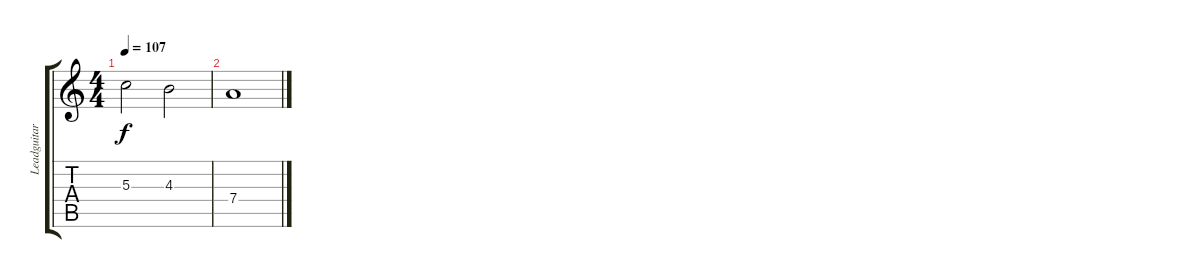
\track ("Leadguitar" "Leadguitar") {instrument distortionguitar}
\staff {score tabs}
\tuning (E4 B3 G3 D3 A2 E2) {hide}
\ts (4 4)
\tempo 107
\clef g2
\ks c
5.3.2{dy f} 4.3.2 |
7.4.1
